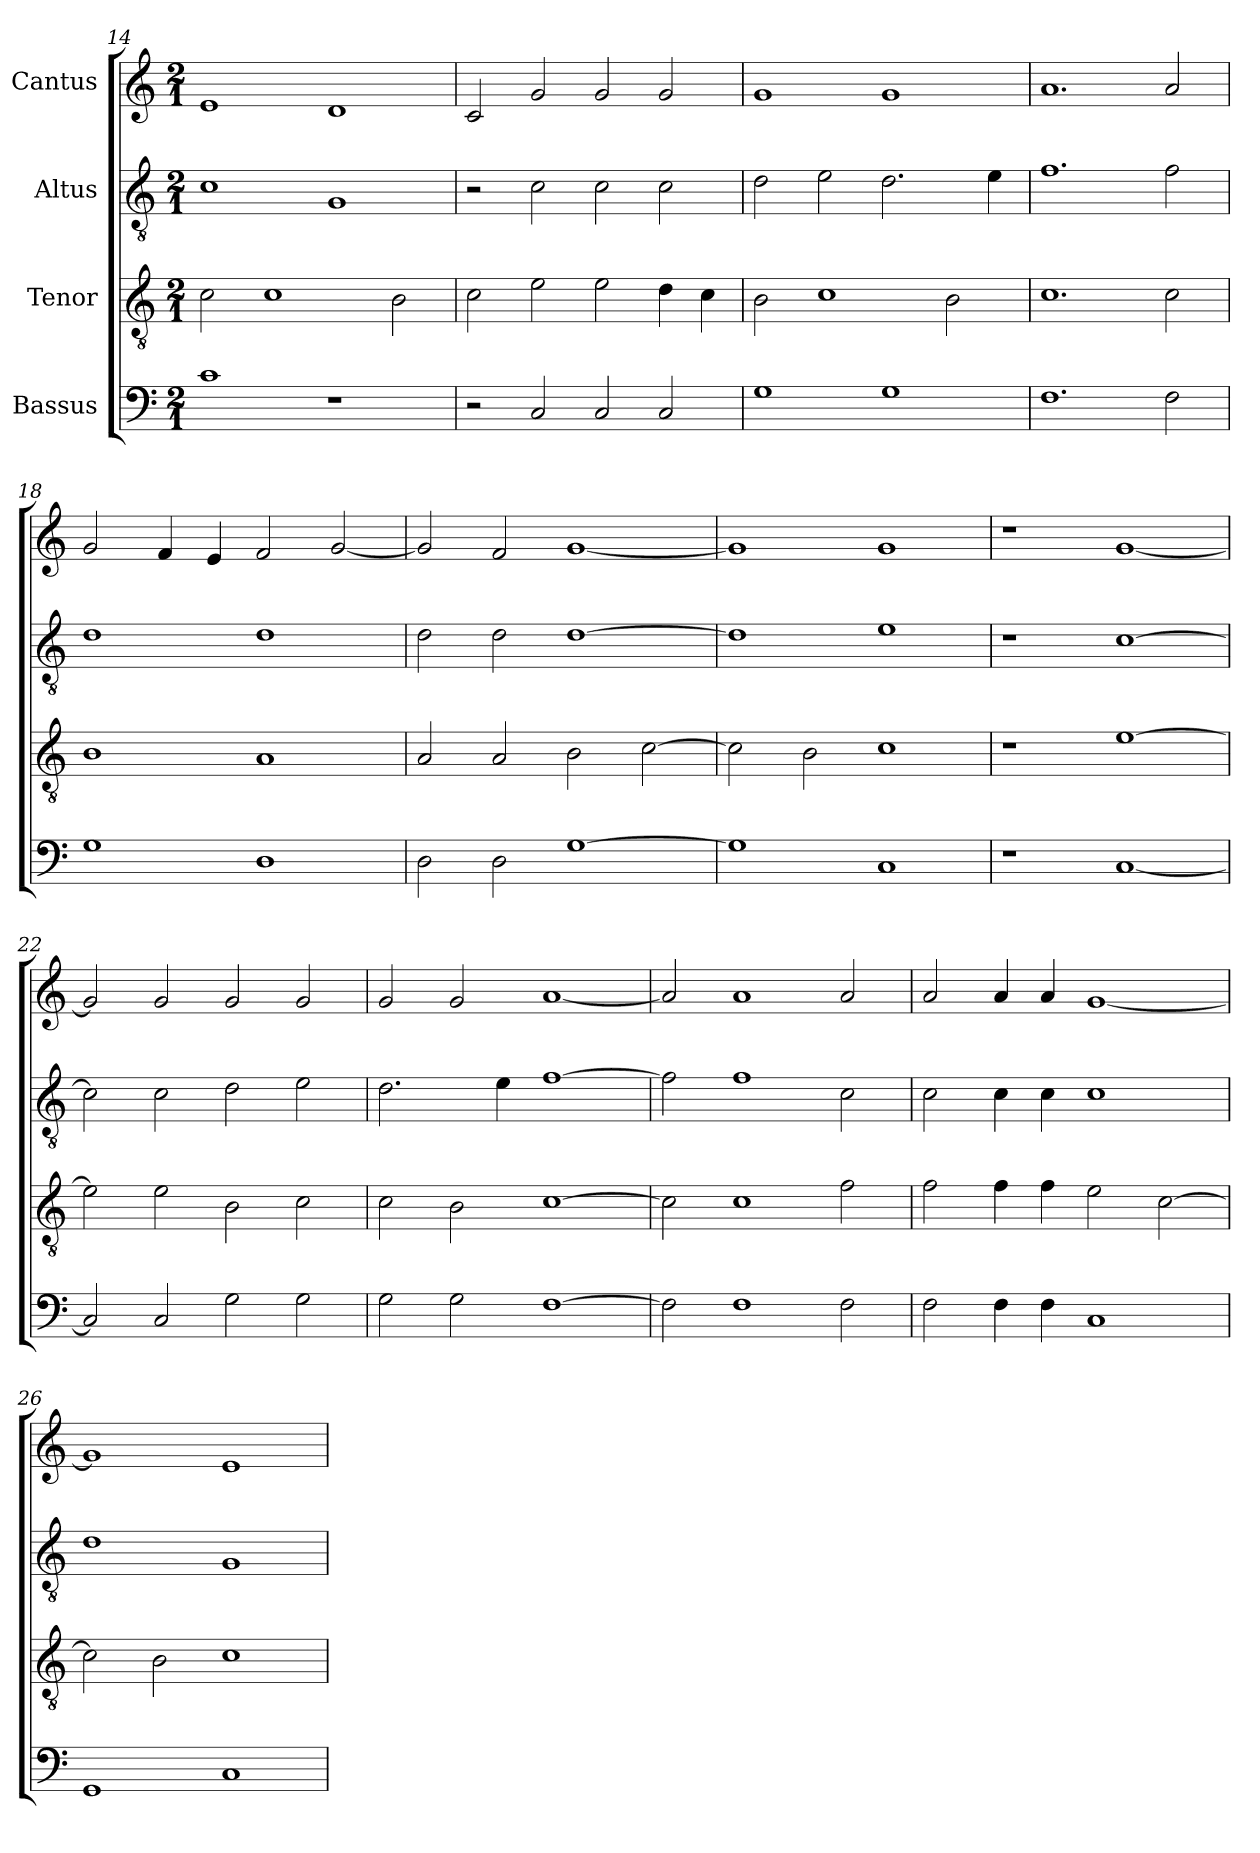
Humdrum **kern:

**kern	**kern	**kern	**kern
*part4	*part3	*part2	*part1
*staff4	*staff3	*staff2	*staff1
*I"Bassus	*I"Tenor	*I"Altus	*I"Cantus
!!LO:LB:g=z
*clefF4	*clefGv2	*clefGv2	*clefG2
*	*ITrd7c12	*ITrd7c12	*
*k[]	*k[]	*k[]	*k[]
*C:	*C:	*C:	*C:
*M2/1	*M2/1	*M2/1	*M2/1
=14	=14	=14	=14
1ci	2Ci\	1Ci	1ei
.	1Ci	.	.
1r	.	1GGi	1di
.	2BBi\	.	.
=15	=15	=15	=15
2r	2Ci\	2r	2ci/
2Ci/	2Ei\	2Ci\	2gi/
2Ci/	2Ei\	2Ci\	2gi/
2Ci/	4Di\	2Ci\	2gi/
.	4Ci\	.	.
=16	=16	=16	=16
1Gi	2BBi\	2Di\	1gi
.	1Ci	2Ei\	.
1Gi	.	2.Di\	1gi
.	2BBi\	.	.
.	.	4Ei\	.
=17	=17	=17	=17
1.Fi	1.Ci	1.Fi	1.ai
2Fi\	2Ci\	2Fi\	2ai/
=18	=18	=18	=18
1Gi	1BBi	1Di	2gi/
.	.	.	4fi/
.	.	.	4ei/
1Di	1AAi	1Di	2fi/
.	.	.	[<2gi/
=19	=19	=19	=19
2Di\	2AAi/	2Di\	2gi/]
2Di\	2AAi/	2Di\	2fi/
[>1Gi	2BBi\	[<1Di	[<1gi
.	[>2Ci\	.	.
!!LO:LB:g=z
=20	=20	=20	=20
1Gi]	2Ci\]	1Di]	1gi]
.	2BBi\	.	.
1Ci	1Ci	1Ei	1gi
=21	=21	=21	=21
1r	1r	1r	1r
[<1Ci	[>1Ei	[>1Ci	[<1gi
=22	=22	=22	=22
2Ci/]	2Ei\]	2Ci\]	2gi/]
2Ci/	2Ei\	2Ci\	2gi/
2Gi\	2BBi\	2Di\	2gi/
2Gi\	2Ci\	2Ei\	2gi/
=23	=23	=23	=23
2Gi\	2Ci\	2.Di\	2gi/
2Gi\	2BBi\	.	2gi/
.	.	4Ei\	.
[>1Fi	[>1Ci	[>1Fi	[<1ai
=24	=24	=24	=24
2Fi\]	2Ci\]	2Fi\]	2ai/]
1Fi	1Ci	1Fi	1ai
2Fi\	2Fi\	2Ci\	2ai/
=25	=25	=25	=25
2Fi\	2Fi\	2Ci\	2ai/
4Fi\	4Fi\	4Ci\	4ai/
4Fi\	4Fi\	4Ci\	4ai/
1Ci	2Ei\	1Ci	[<1gi
.	[>2Ci\	.	.
!!LO:LB:g=z
=26	=26	=26	=26
1GGi	2Ci\]	1Di	1gi]
.	2BBi\	.	.
1Ci	1Ci	1GGi	1ei
=	=	=	=
*-	*-	*-	*-
